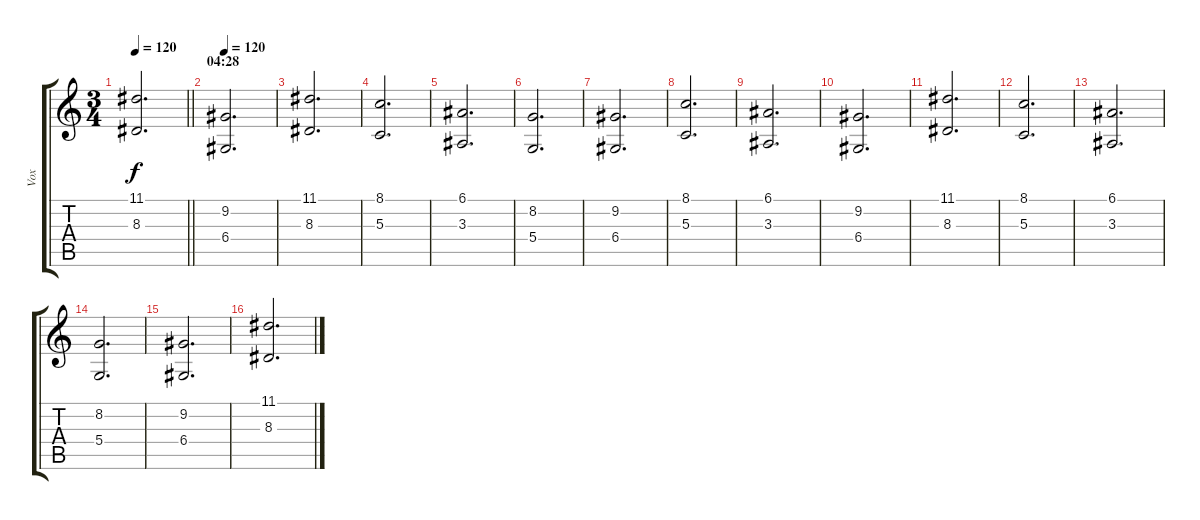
\track ("Vox" "Vox") {instrument clarinet}
\staff {score tabs}
\tuning (E4 B3 G3 D3 A2 E2) {hide}
\ts (3 4)
\tempo 120
\clef g2
\barLineRight lightlight
\ks c
(11.1{t} 8.3{t}).2{d dy f} |
\section ("" "04:28")
\tempo 120
(9.2 6.4).2{d} |
(11.1 8.3).2{d} |
(8.1 5.3).2{d} |
(6.1 3.3).2{d} |
(8.2 5.4).2{d} |
(9.2 6.4).2{d} |
(8.1 5.3).2{d} |
(6.1 3.3).2{d} |
(9.2 6.4).2{d} |
(11.1 8.3).2{d} |
(8.1 5.3).2{d} |
(6.1 3.3).2{d} |
(8.2 5.4).2{d} |
(9.2 6.4).2{d} |
(11.1 8.3).2{d}
